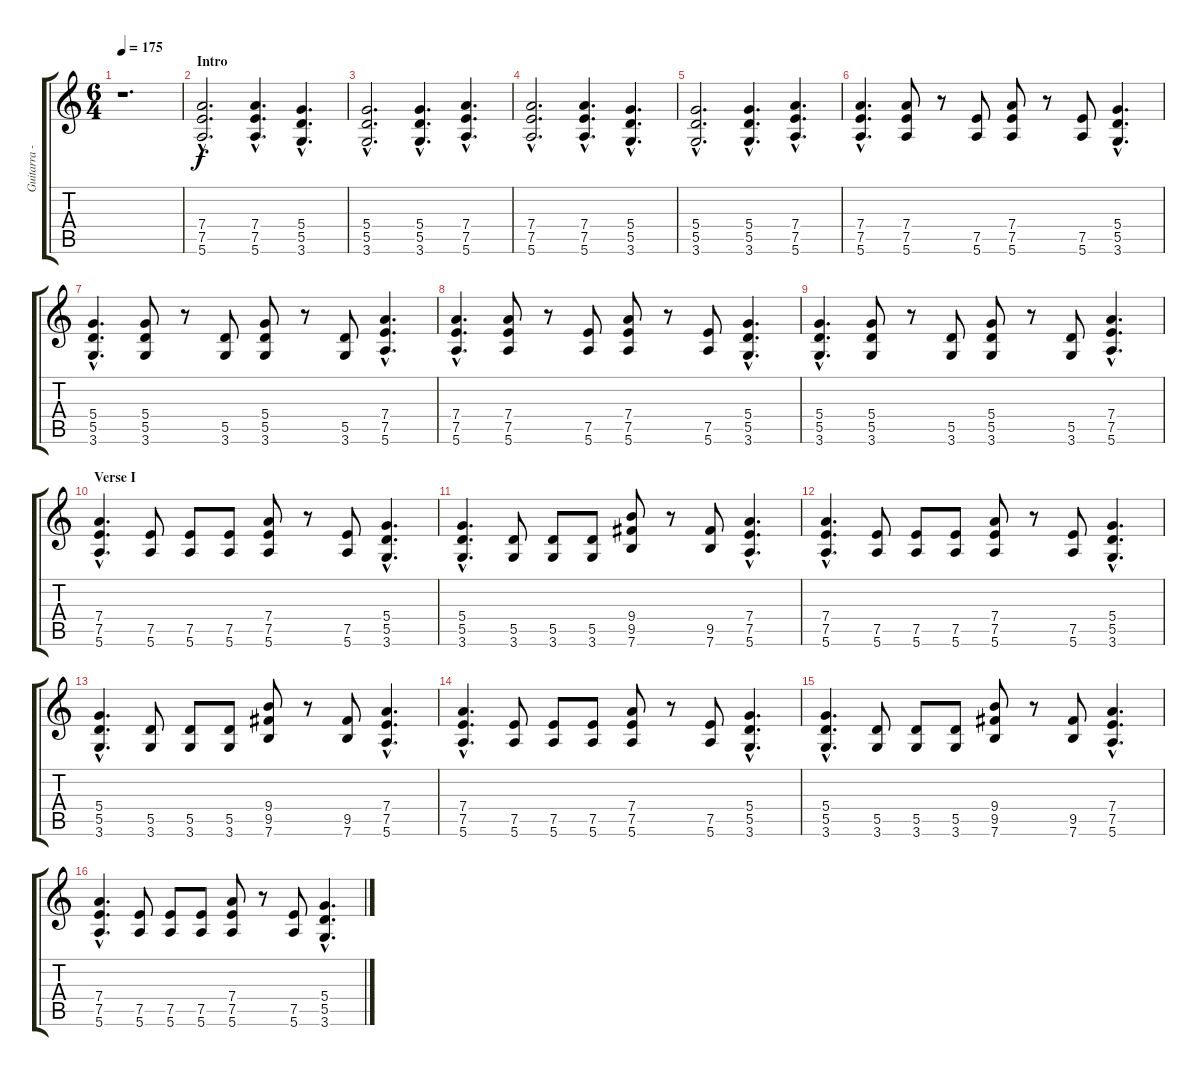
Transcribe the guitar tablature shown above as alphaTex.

\track ("Guitarra - Guitar" "Guitarra -") {instrument distortionguitar}
\staff {score tabs}
\tuning (E4 B3 G3 D3 A2 E2) {hide}
\ts (6 4)
\tempo 175
\clef g2
\ks c
r.1{d dy f instrument distortionguitar} |
\section ("" "Intro")
(7.4{hac} 7.5{hac} 5.6{hac}).2{d} (7.4{hac} 7.5{hac} 5.6{hac}).4{d} (5.4{hac} 5.5{hac} 3.6{hac}).4{d} |
(5.4{hac} 5.5{hac} 3.6{hac}).2{d} (5.4{hac} 5.5{hac} 3.6{hac}).4{d} (7.4{hac} 7.5{hac} 5.6{hac}).4{d} |
(7.4{hac} 7.5{hac} 5.6{hac}).2{d} (7.4{hac} 7.5{hac} 5.6{hac}).4{d} (5.4{hac} 5.5{hac} 3.6{hac}).4{d} |
(5.4{hac} 5.5{hac} 3.6{hac}).2{d} (5.4{hac} 5.5{hac} 3.6{hac}).4{d} (7.4{hac} 7.5{hac} 5.6{hac}).4{d} |
(7.4{hac} 7.5{hac} 5.6{hac}).4{d} (7.4 7.5 5.6).8 r.8 (7.5 5.6).8 (7.4 7.5 5.6).8 r.8 (7.5 5.6).8 (5.4{hac} 5.5{hac} 3.6{hac}).4{d} |
(5.4{hac} 5.5{hac} 3.6{hac}).4{d} (5.4 5.5 3.6).8 r.8 (5.5 3.6).8 (5.4 5.5 3.6).8 r.8 (5.5 3.6).8 (7.4{hac} 7.5{hac} 5.6{hac}).4{d} |
(7.4{hac} 7.5{hac} 5.6{hac}).4{d} (7.4 7.5 5.6).8 r.8 (7.5 5.6).8 (7.4 7.5 5.6).8 r.8 (7.5 5.6).8 (5.4{hac} 5.5{hac} 3.6{hac}).4{d} |
(5.4{hac} 5.5{hac} 3.6{hac}).4{d} (5.4 5.5 3.6).8 r.8 (5.5 3.6).8 (5.4 5.5 3.6).8 r.8 (5.5 3.6).8 (7.4{hac} 7.5{hac} 5.6{hac}).4{d} |
\section ("" "Verse I")
(7.4{hac} 7.5{hac} 5.6{hac}).4{d} (7.5 5.6).8 (7.5 5.6).8 (7.5 5.6).8 (7.4 7.5 5.6).8 r.8 (7.5 5.6).8 (5.4{hac} 5.5{hac} 3.6{hac}).4{d} |
(5.4{hac} 5.5{hac} 3.6{hac}).4{d} (5.5 3.6).8 (5.5 3.6).8 (5.5 3.6).8 (9.4 9.5 7.6).8 r.8 (9.5 7.6).8 (7.4{hac} 7.5{hac} 5.6{hac}).4{d} |
(7.4{hac} 7.5{hac} 5.6{hac}).4{d} (7.5 5.6).8 (7.5 5.6).8 (7.5 5.6).8 (7.4 7.5 5.6).8 r.8 (7.5 5.6).8 (5.4{hac} 5.5{hac} 3.6{hac}).4{d} |
(5.4{hac} 5.5{hac} 3.6{hac}).4{d} (5.5 3.6).8 (5.5 3.6).8 (5.5 3.6).8 (9.4 9.5 7.6).8 r.8 (9.5 7.6).8 (7.4{hac} 7.5{hac} 5.6{hac}).4{d} |
(7.4{hac} 7.5{hac} 5.6{hac}).4{d} (7.5 5.6).8 (7.5 5.6).8 (7.5 5.6).8 (7.4 7.5 5.6).8 r.8 (7.5 5.6).8 (5.4{hac} 5.5{hac} 3.6{hac}).4{d} |
(5.4{hac} 5.5{hac} 3.6{hac}).4{d} (5.5 3.6).8 (5.5 3.6).8 (5.5 3.6).8 (9.4 9.5 7.6).8 r.8 (9.5 7.6).8 (7.4{hac} 7.5{hac} 5.6{hac}).4{d} |
(7.4{hac} 7.5{hac} 5.6{hac}).4{d} (7.5 5.6).8 (7.5 5.6).8 (7.5 5.6).8 (7.4 7.5 5.6).8 r.8 (7.5 5.6).8 (5.4{hac} 5.5{hac} 3.6{hac}).4{d}
